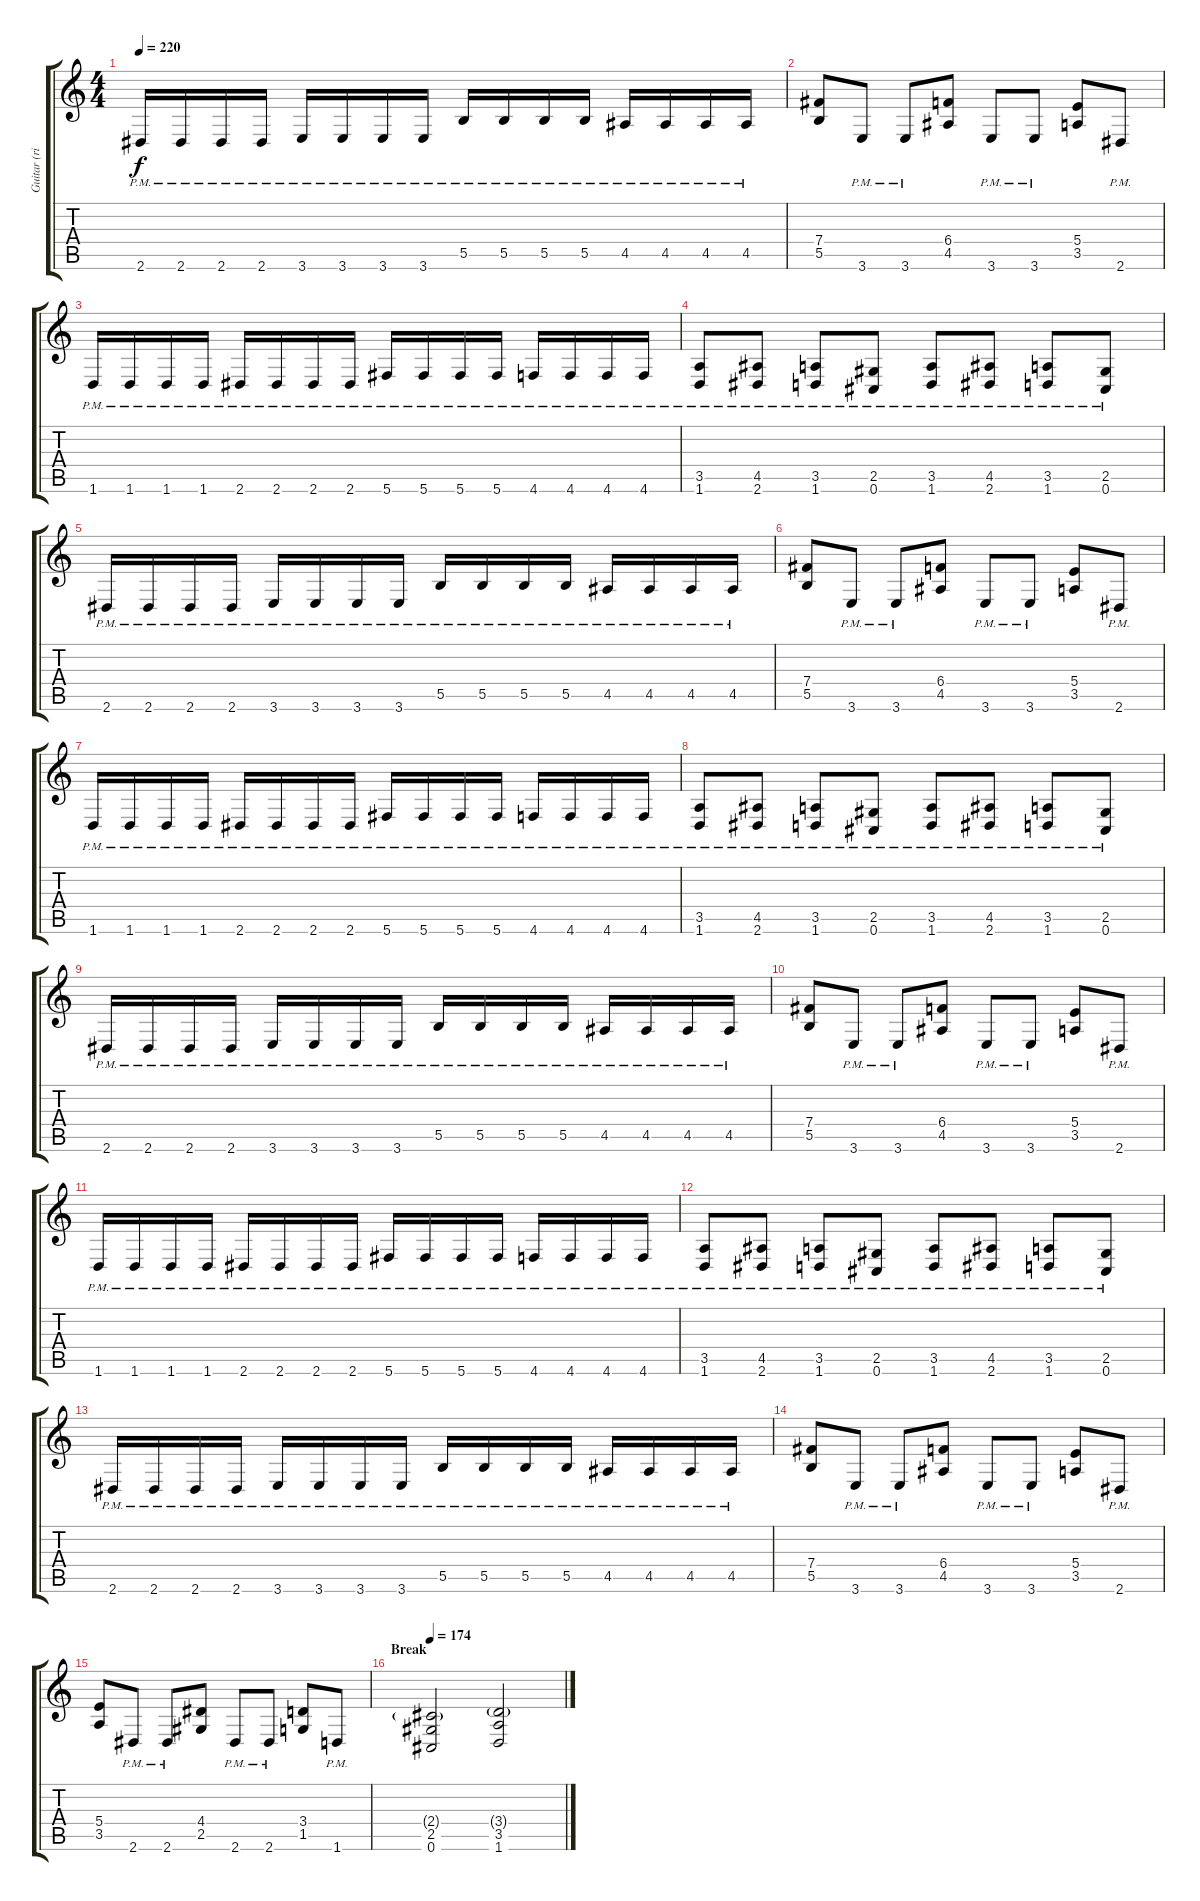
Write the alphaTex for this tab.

\track ("Guitar (right)" "Guitar (ri") {instrument distortionguitar}
\staff {score tabs}
\tuning (Db4 Ab3 E3 B2 Gb2 Db2) {hide}
\ts (4 4)
\tempo 220
\clef g2
\ks c
2.6{pm}.16{dy f} 2.6{pm}.16 2.6{pm}.16 2.6{pm}.16 3.6{pm}.16 3.6{pm}.16 3.6{pm}.16 3.6{pm}.16 5.5{pm}.16 5.5{pm}.16 5.5{pm}.16 5.5{pm}.16 4.5{pm}.16 4.5{pm}.16 4.5{pm}.16 4.5{pm}.16 |
(7.4 5.5).8 3.6{pm}.8 3.6{pm}.8 (6.4 4.5).8 3.6{pm}.8 3.6{pm}.8 (5.4 3.5).8 2.6{pm}.8 |
1.6{pm}.16 1.6{pm}.16 1.6{pm}.16 1.6{pm}.16 2.6{pm}.16 2.6{pm}.16 2.6{pm}.16 2.6{pm}.16 5.6{pm}.16 5.6{pm}.16 5.6{pm}.16 5.6{pm}.16 4.6{pm}.16 4.6{pm}.16 4.6{pm}.16 4.6{pm}.16 |
(3.5{pm} 1.6{pm}).8 (4.5{pm} 2.6{pm}).8 (3.5{pm} 1.6{pm}).8 (2.5{pm} 0.6{pm}).8 (3.5{pm} 1.6{pm}).8 (4.5{pm} 2.6{pm}).8 (3.5{pm} 1.6{pm}).8 (2.5{pm} 0.6{pm}).8 |
2.6{pm}.16 2.6{pm}.16 2.6{pm}.16 2.6{pm}.16 3.6{pm}.16 3.6{pm}.16 3.6{pm}.16 3.6{pm}.16 5.5{pm}.16 5.5{pm}.16 5.5{pm}.16 5.5{pm}.16 4.5{pm}.16 4.5{pm}.16 4.5{pm}.16 4.5{pm}.16 |
(7.4 5.5).8 3.6{pm}.8 3.6{pm}.8 (6.4 4.5).8 3.6{pm}.8 3.6{pm}.8 (5.4 3.5).8 2.6{pm}.8 |
1.6{pm}.16 1.6{pm}.16 1.6{pm}.16 1.6{pm}.16 2.6{pm}.16 2.6{pm}.16 2.6{pm}.16 2.6{pm}.16 5.6{pm}.16 5.6{pm}.16 5.6{pm}.16 5.6{pm}.16 4.6{pm}.16 4.6{pm}.16 4.6{pm}.16 4.6{pm}.16 |
(3.5{pm} 1.6{pm}).8 (4.5{pm} 2.6{pm}).8 (3.5{pm} 1.6{pm}).8 (2.5{pm} 0.6{pm}).8 (3.5{pm} 1.6{pm}).8 (4.5{pm} 2.6{pm}).8 (3.5{pm} 1.6{pm}).8 (2.5{pm} 0.6{pm}).8 |
2.6{pm}.16 2.6{pm}.16 2.6{pm}.16 2.6{pm}.16 3.6{pm}.16 3.6{pm}.16 3.6{pm}.16 3.6{pm}.16 5.5{pm}.16 5.5{pm}.16 5.5{pm}.16 5.5{pm}.16 4.5{pm}.16 4.5{pm}.16 4.5{pm}.16 4.5{pm}.16 |
(7.4 5.5).8 3.6{pm}.8 3.6{pm}.8 (6.4 4.5).8 3.6{pm}.8 3.6{pm}.8 (5.4 3.5).8 2.6{pm}.8 |
1.6{pm}.16 1.6{pm}.16 1.6{pm}.16 1.6{pm}.16 2.6{pm}.16 2.6{pm}.16 2.6{pm}.16 2.6{pm}.16 5.6{pm}.16 5.6{pm}.16 5.6{pm}.16 5.6{pm}.16 4.6{pm}.16 4.6{pm}.16 4.6{pm}.16 4.6{pm}.16 |
(3.5{pm} 1.6{pm}).8 (4.5{pm} 2.6{pm}).8 (3.5{pm} 1.6{pm}).8 (2.5{pm} 0.6{pm}).8 (3.5{pm} 1.6{pm}).8 (4.5{pm} 2.6{pm}).8 (3.5{pm} 1.6{pm}).8 (2.5{pm} 0.6{pm}).8 |
2.6{pm}.16 2.6{pm}.16 2.6{pm}.16 2.6{pm}.16 3.6{pm}.16 3.6{pm}.16 3.6{pm}.16 3.6{pm}.16 5.5{pm}.16 5.5{pm}.16 5.5{pm}.16 5.5{pm}.16 4.5{pm}.16 4.5{pm}.16 4.5{pm}.16 4.5{pm}.16 |
(7.4 5.5).8 3.6{pm}.8 3.6{pm}.8 (6.4 4.5).8 3.6{pm}.8 3.6{pm}.8 (5.4 3.5).8 2.6{pm}.8 |
(5.4 3.5).8 2.6{pm}.8 2.6{pm}.8 (4.4 2.5).8 2.6{pm}.8 2.6{pm}.8 (3.4 1.5).8 1.6{pm}.8 |
\section ("" "Break")
\tempo 174
(2.4{g} 2.5 0.6).2 (3.4{g} 3.5 1.6).2
